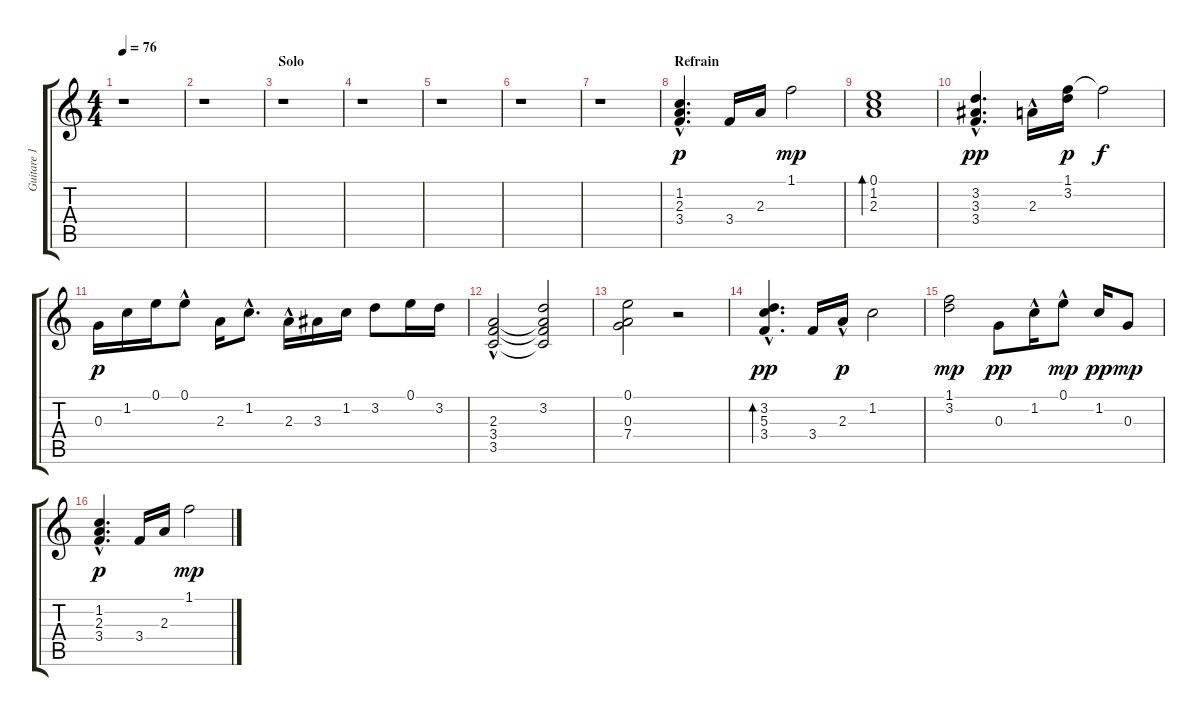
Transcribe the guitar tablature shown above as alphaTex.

\track ("Guitare 1" "Guitare 1") {instrument electricguitarclean}
\staff {score tabs}
\tuning (E4 B3 G3 D3 A2 E2) {hide}
\ts (4 4)
\tempo 76
\clef g2
\ks c
r.1{dy p} |
r.1 |
\section ("" "Solo")
r.1 |
r.1 |
r.1 |
r.1 |
r.1 |
\section ("" "Refrain")
(1.2{hac} 2.3{hac} 3.4).4{d} 3.4.16 2.3.16 1.1.2{dy mp} |
(0.1 1.2 2.3).1{bd 240} |
(3.2{hac} 3.3{hac} 3.4{hac}).4{d dy pp} 2.3{hac}.16 (1.1 3.2).16{dy p} 1.1{t}.2{dy f} |
0.3.16{dy p} 1.2.16 0.1.16 0.1{hac}.8 2.3.16 1.2{hac}.8{d} 2.3{hac}.16 3.3.16 1.2.16 3.2.8 0.1.16 3.2.16 |
(2.3 3.4{hac} 3.5).2 (3.2 2.3{t} 3.4{t} 3.5{t}).2 |
(0.1 0.3 7.4).2 r.2 |
(3.2{hac} 5.3{hac} 3.4).4{d bd 120 dy pp} 3.4.16 2.3{hac}.16{dy p} 1.2.2 |
(1.1 3.2).2{dy mp} 0.3.8{dy pp} 1.2{hac}.16 0.1{hac}.8{dy mp} 1.2.16{dy pp} 0.3.8{dy mp} |
(1.2{hac} 2.3{hac} 3.4).4{d dy p} 3.4.16 2.3.16 1.1.2{dy mp}
